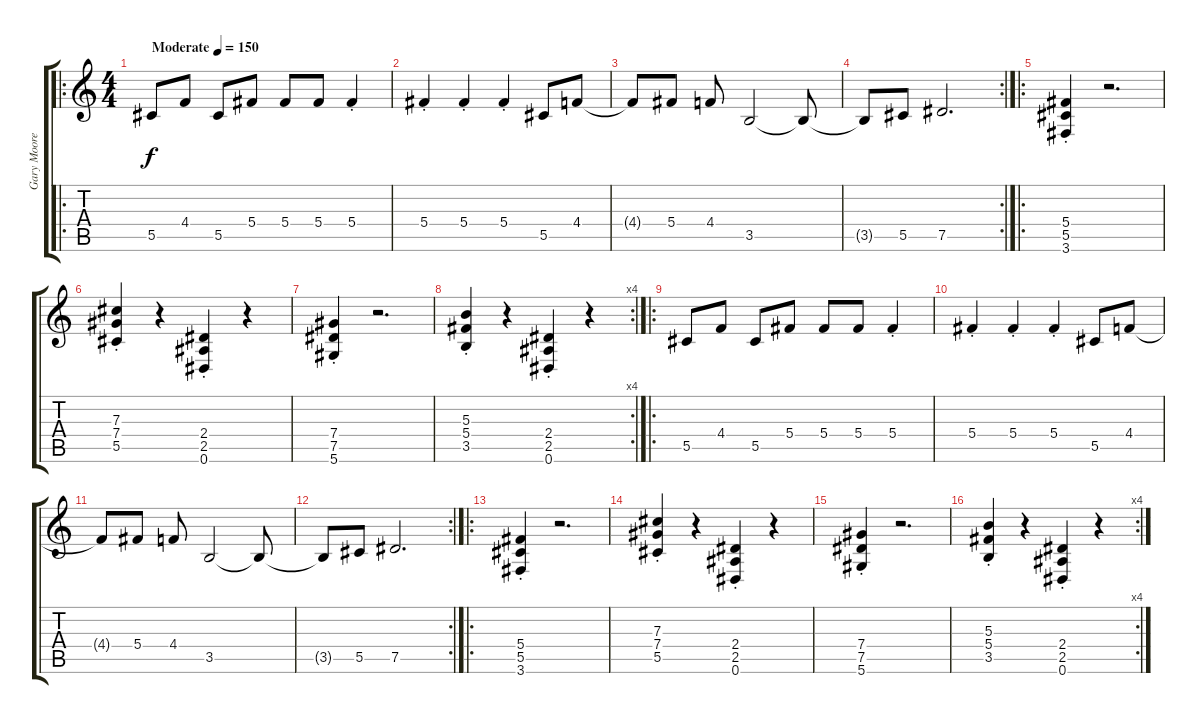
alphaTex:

\track ("Gary Moore" "Gary Moore") {instrument overdrivenguitar}
\staff {score tabs}
\tuning (Eb4 Bb3 Gb3 Db3 Ab2 Eb2) {hide}
\ro
\ts (4 4)
\tempo (150 "Moderate")
\clef g2
\ks c
5.5.8{dy f instrument overdrivenguitar} 4.4.8 5.5.8 5.4.8 5.4.8 5.4.8 5.4{st}.4 |
5.4{st}.4 5.4{st}.4 5.4{st}.4 5.5.8 4.4.8 |
4.4{t}.8 5.4.8 4.4.8 3.5.2 3.5{t}.8 |
\rc 2
3.5{t}.8 5.5.8 7.5.2{d} |
\ro
(5.4{st} 5.5{st} 3.6{st}).4 r.2{d} |
(7.3{st} 7.4{st} 5.5{st}).4 r.4 (2.4{st} 2.5{st} 0.6{st}).4 r.4 |
(7.4{st} 7.5{st} 5.6{st}).4 r.2{d} |
\rc 4
(5.3{st} 5.4{st} 3.5{st}).4 r.4 (2.4{st} 2.5{st} 0.6{st}).4 r.4 |
\ro
5.5.8 4.4.8 5.5.8 5.4.8 5.4.8 5.4.8 5.4{st}.4 |
5.4{st}.4 5.4{st}.4 5.4{st}.4 5.5.8 4.4.8 |
4.4{t}.8 5.4.8 4.4.8 3.5.2 3.5{t}.8 |
\rc 2
3.5{t}.8 5.5.8 7.5.2{d} |
\ro
(5.4{st} 5.5{st} 3.6{st}).4 r.2{d} |
(7.3{st} 7.4{st} 5.5{st}).4 r.4 (2.4{st} 2.5{st} 0.6{st}).4 r.4 |
(7.4{st} 7.5{st} 5.6{st}).4 r.2{d} |
\rc 4
(5.3{st} 5.4{st} 3.5{st}).4 r.4 (2.4{st} 2.5{st} 0.6{st}).4 r.4
